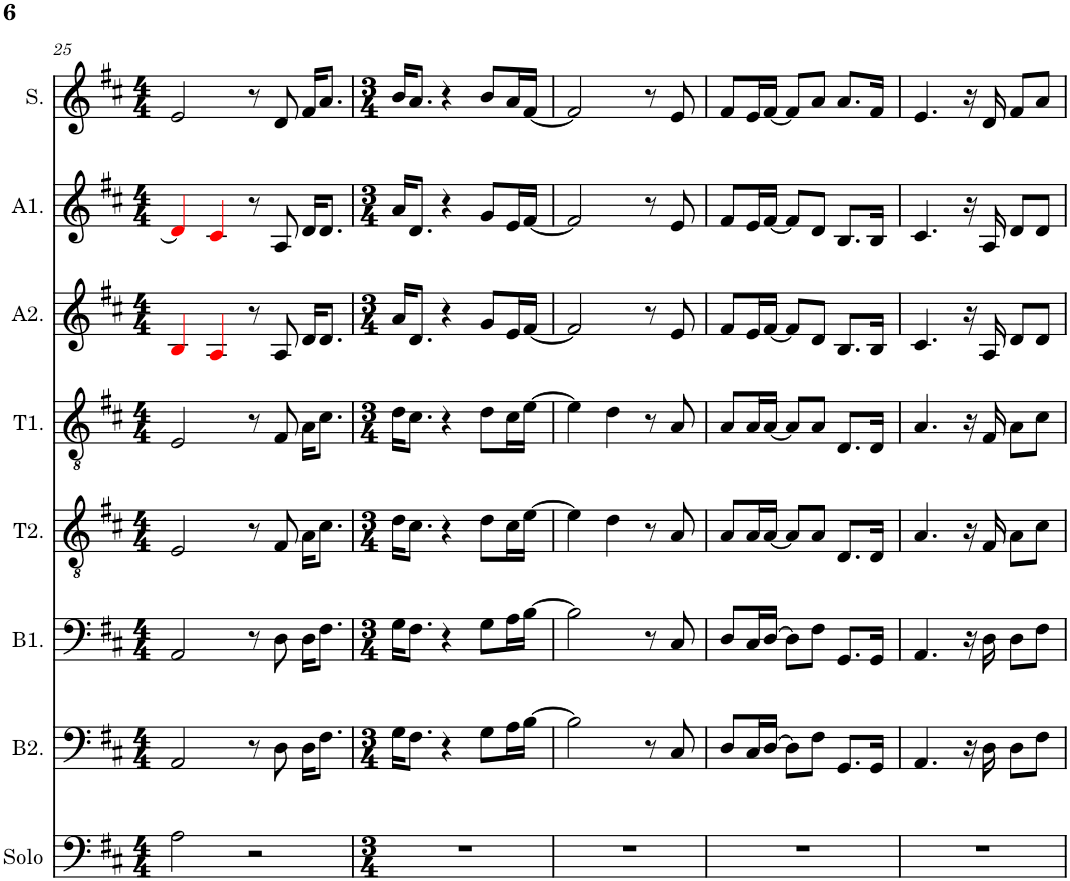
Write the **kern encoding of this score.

**kern	**kern	**kern	**kern	**kern	**kern	**kern	**kern
*part8	*part7	*part6	*part5	*part4	*part3	*part2	*part1
*staff8	*staff7	*staff6	*staff5	*staff4	*staff3	*staff2	*staff1
*I"Solo	*I"Bass 2	*I"Bass 1	*I"Tenor 2	*I"Tenor 1	*I"Alto 2	*I"Alto 1	*I"Soprano
*I'Solo	*I'B2.	*I'B1.	*I'T2.	*I'T1.	*I'A2.	*I'A1.	*I'S.
!!LO:PB:g=z
*clefF4	*clefF4	*clefF4	*clefGv2	*clefGv2	*clefG2	*clefG2	*clefG2
*k[f#c#]	*k[f#c#]	*k[f#c#]	*k[f#c#]	*k[f#c#]	*k[f#c#]	*k[f#c#]	*k[f#c#]
*M4/4	*M4/4	*M4/4	*M4/4	*M4/4	*M4/4	*M4/4	*M4/4
=25	=25	=25	=25	=25	=25	=25	=25
2A\	2AA/	2AA/	2E/	2E/	4Bi/	4di/]	2e/
.	.	.	.	.	4Ai/	4c#i/	.
2r	8r	8r	8r	8r	8r	8r	8r
.	8D\	8D\	8F#/	8F#/	8A/	8A/	8d/
.	16D\KL	16D\KL	16A\KL	16A\KL	16d/KL	16d/KL	16f#/KL
.	8.F#\J	8.F#\J	8.c#\J	8.c#\J	8.d/J	8.d/J	8.a/J
=26	=26	=26	=26	=26	=26	=26	=26
*M3/4	*M3/4	*M3/4	*M3/4	*M3/4	*M3/4	*M3/4	*M3/4
2.r	16G\KL	16G\KL	16d\KL	16d\KL	16a/KL	16a/KL	16b/KL
.	8.F#\J	8.F#\J	8.c#\J	8.c#\J	8.d/J	8.d/J	8.a/J
.	4r	4r	4r	4r	4r	4r	4r
.	8G\L	8G\L	8d\L	8d\L	8g/L	8g/L	8b/L
.	16A\L	16A\L	16c#\L	16c#\L	16e/L	16e/L	16a/L
.	[16B\JJ	[16B\JJ	[16e\JJ	[16e\JJ	[16f#/JJ	[16f#/JJ	[16f#/JJ
=27	=27	=27	=27	=27	=27	=27	=27
2.r	2B\]	2B\]	4e\]	4e\]	2f#/]	2f#/]	2f#/]
.	.	.	4d\	4d\	.	.	.
.	8r	8r	8r	8r	8r	8r	8r
.	8C#/	8C#/	8A/	8A/	8e/	8e/	8e/
=28	=28	=28	=28	=28	=28	=28	=28
2.r	8D/L	8D/L	8A/L	8A/L	8f#/L	8f#/L	8f#/L
.	16C#/L	16C#/L	16A/L	16A/L	16e/L	16e/L	16e/L
.	[16D/JJ	[16D/JJ	[16A/JJ	[16A/JJ	[16f#/JJ	[16f#/JJ	[16f#/JJ
.	8D\L]	8D\L]	8A/L]	8A/L]	8f#/L]	8f#/L]	8f#/L]
.	8F#\J	8F#\J	8A/J	8A/J	8d/J	8d/J	8a/J
.	8.GG/L	8.GG/L	8.D/L	8.D/L	8.B/L	8.B/L	8.a/L
.	16GG/Jk	16GG/Jk	16D/Jk	16D/Jk	16B/Jk	16B/Jk	16f#/Jk
=29	=29	=29	=29	=29	=29	=29	=29
2.r	4.AA/	4.AA/	4.A/	4.A/	4.c#/	4.c#/	4.e/
.	16r	16r	16r	16r	16r	16r	16r
.	16D\	16D\	16F#/	16F#/	16A/	16A/	16d/
.	8D\L	8D\L	8A\L	8A\L	8d/L	8d/L	8f#/L
.	8F#\J	8F#\J	8c#\J	8c#\J	8d/J	8d/J	8a/J
=	=	=	=	=	=	=	=
*-	*-	*-	*-	*-	*-	*-	*-
